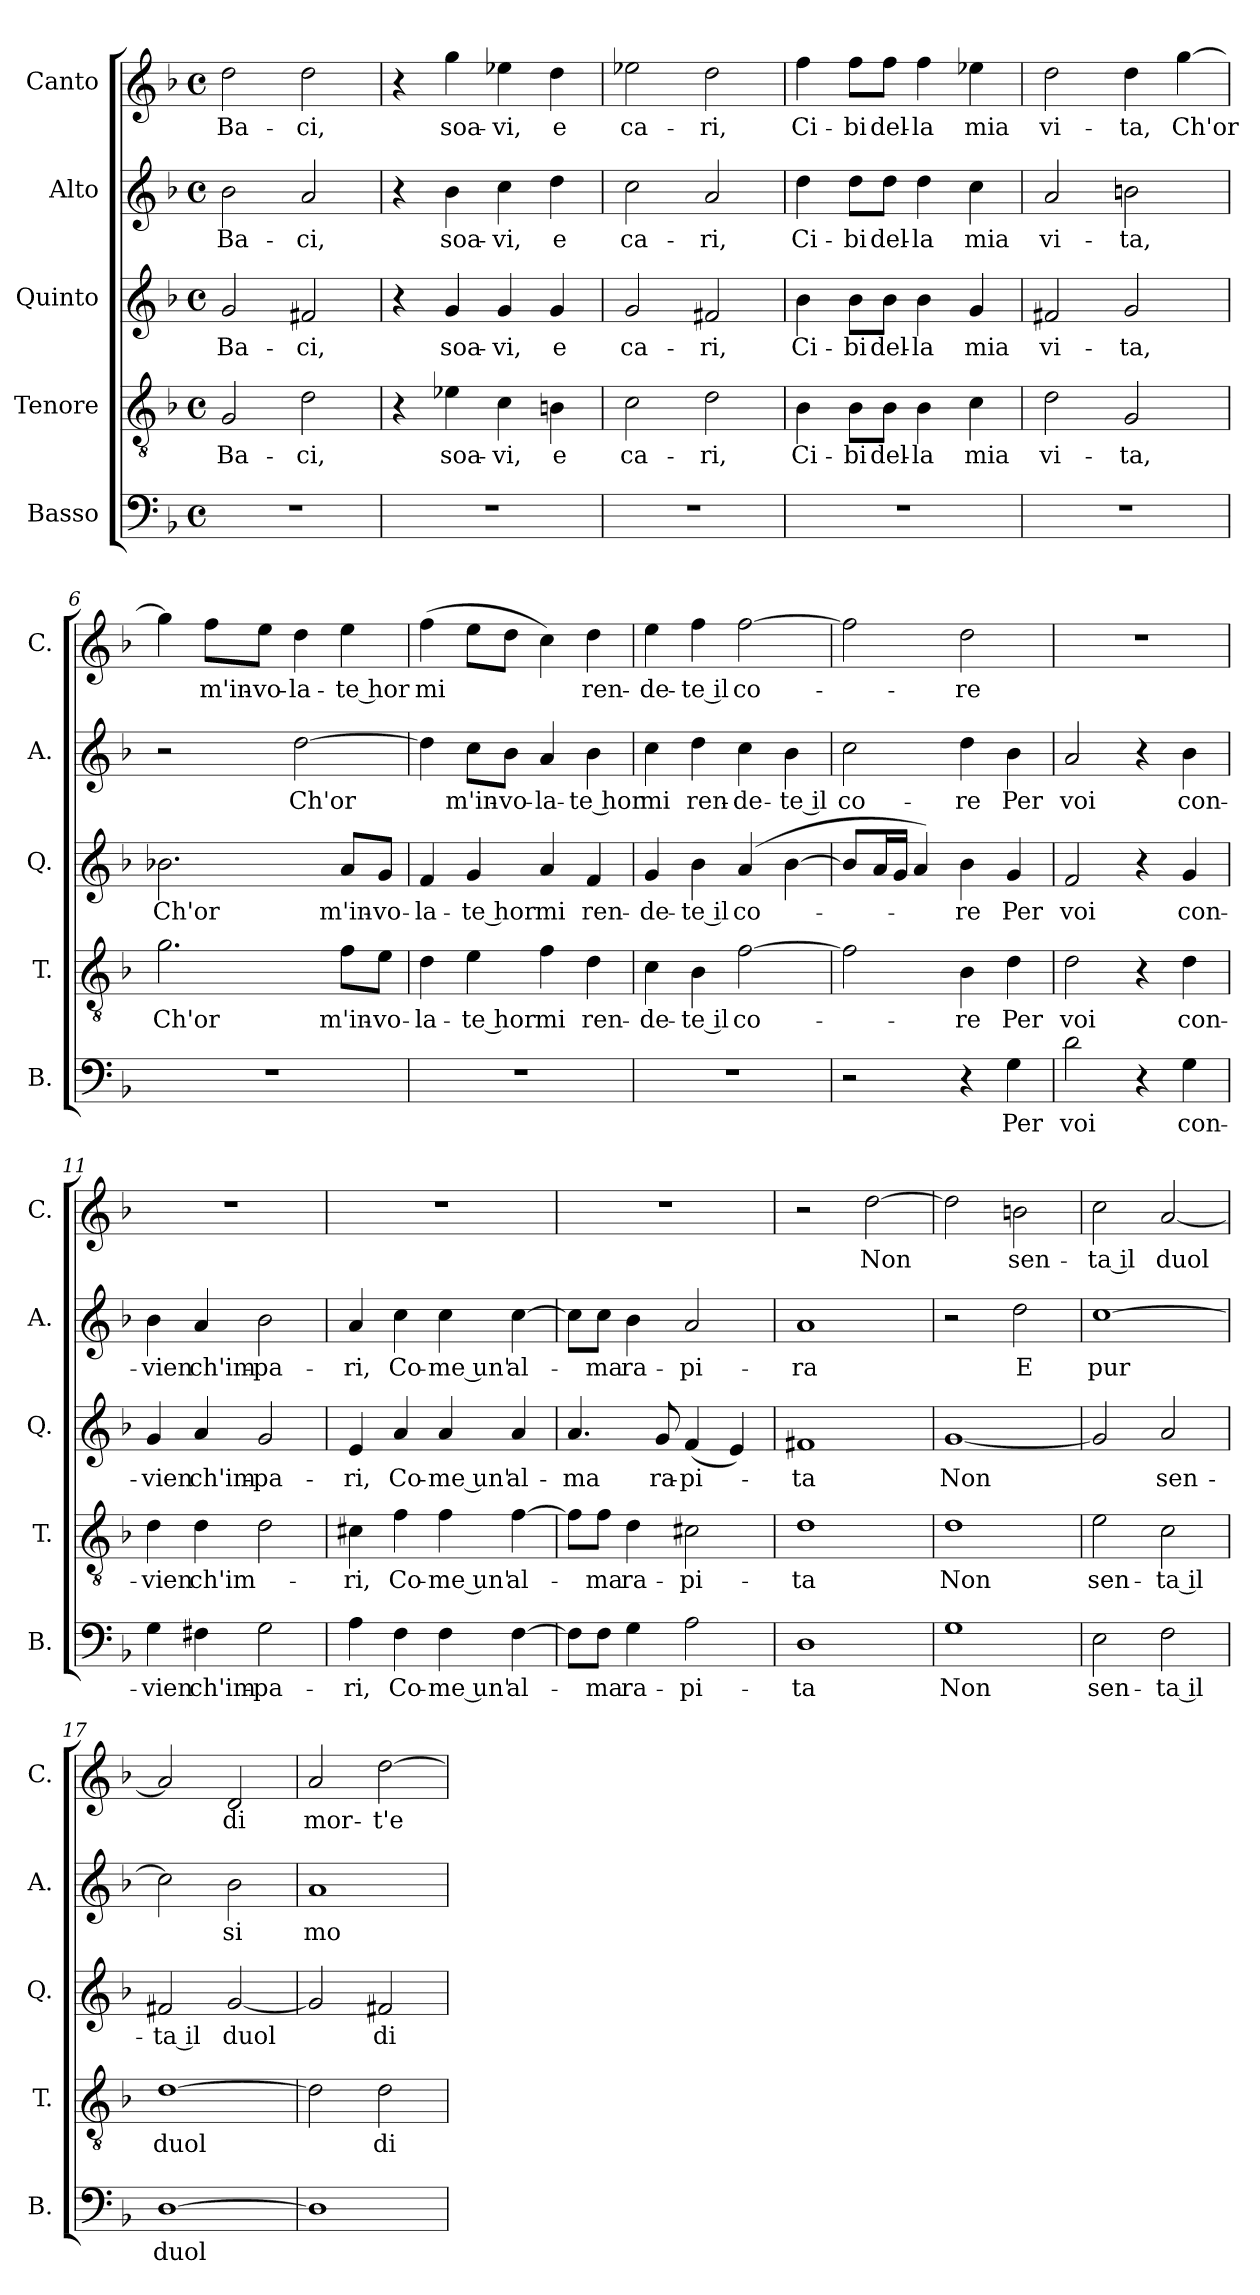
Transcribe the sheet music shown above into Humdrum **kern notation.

**kern	**text	**kern	**text	**kern	**text	**kern	**text	**kern	**text
*part5	*part5	*part4	*part4	*part3	*part3	*part2	*part2	*part1	*part1
*staff5	*staff5	*staff4	*staff4	*staff3	*staff3	*staff2	*staff2	*staff1	*staff1
*I"Basso	*	*I"Tenore	*	*I"Quinto	*	*I"Alto	*	*I"Canto	*
*I'B.	*	*I'T.	*	*I'Q.	*	*I'A.	*	*I'C.	*
*clefF4	*	*clefGv2	*	*clefG2	*	*clefG2	*	*clefG2	*
*k[b-]	*	*k[b-]	*	*k[b-]	*	*k[b-]	*	*k[b-]	*
*M4/4	*	*M4/4	*	*M4/4	*	*M4/4	*	*M4/4	*
*met(c)	*	*met(c)	*	*met(c)	*	*met(c)	*	*met(c)	*
=1	=1	=1	=1	=1	=1	=1	=1	=1	=1
!	!	!	!LO:LY:b	!	!LO:LY:b	!	!LO:LY:b	!	!LO:LY:b
1r	.	2G/	Ba-	2g/	Ba-	2b-\	Ba-	2dd\	Ba-
!	!	!	!LO:LY:b	!	!LO:LY:b	!	!LO:LY:b	!	!LO:LY:b
.	.	2d\	-ci,	2f#X/	-ci,	2a/	-ci,	2dd\	-ci,
=2	=2	=2	=2	=2	=2	=2	=2	=2	=2
1r	.	4r	.	4r	.	4r	.	4r	.
!	!	!	!LO:LY:b	!	!LO:LY:b	!	!LO:LY:b	!	!LO:LY:b
.	.	4e-X\	soa-	4g/	soa-	4b-\	soa-	4gg\	soa-
!	!	!	!LO:LY:b	!	!LO:LY:b	!	!LO:LY:b	!	!LO:LY:b
.	.	4c\	-vi,	4g/	-vi,	4cc\	-vi,	4ee-X\	-vi,
!	!	!	!LO:LY:b	!	!LO:LY:b	!	!LO:LY:b	!	!LO:LY:b
.	.	4Bn\	e	4g/	e	4dd\	e	4dd\	e
=3	=3	=3	=3	=3	=3	=3	=3	=3	=3
!	!	!	!LO:LY:b	!	!LO:LY:b	!	!LO:LY:b	!	!LO:LY:b
1r	.	2c\	ca-	2g/	ca-	2cc\	ca-	2ee-X\	ca-
!	!	!	!LO:LY:b	!	!LO:LY:b	!	!LO:LY:b	!	!LO:LY:b
.	.	2d\	-ri,	2f#X/	-ri,	2a/	-ri,	2dd\	-ri,
=4	=4	=4	=4	=4	=4	=4	=4	=4	=4
!	!	!	!LO:LY:b	!	!LO:LY:b	!	!LO:LY:b	!	!LO:LY:b
1r	.	4B-\	Ci-	4b-\	Ci-	4dd\	Ci-	4ff\	Ci-
!	!	!	!LO:LY:b	!	!LO:LY:b	!	!LO:LY:b	!	!LO:LY:b
.	.	8B-\L	-bi	8b-\L	-bi	8dd\L	-bi	8ff\L	-bi
!	!	!	!LO:LY:b	!	!LO:LY:b	!	!LO:LY:b	!	!LO:LY:b
.	.	8B-\J	del-	8b-\J	del-	8dd\J	del-	8ff\J	del-
!	!	!	!LO:LY:b	!	!LO:LY:b	!	!LO:LY:b	!	!LO:LY:b
.	.	4B-\	-la	4b-\	-la	4dd\	-la	4ff\	-la
!	!	!	!LO:LY:b	!	!LO:LY:b	!	!LO:LY:b	!	!LO:LY:b
.	.	4c\	mia	4g/	mia	4cc\	mia	4ee-X\	mia
=5	=5	=5	=5	=5	=5	=5	=5	=5	=5
!	!	!	!LO:LY:b	!	!LO:LY:b	!	!LO:LY:b	!	!LO:LY:b
1r	.	2d\	vi-	2f#X/	vi-	2a/	vi-	2dd\	vi-
!	!	!	!LO:LY:b	!	!LO:LY:b	!	!LO:LY:b	!	!LO:LY:b
.	.	2G/	-ta,	2g/	ta,	2bn\	-ta,	4dd\	-ta,
!	!	!	!	!	!	!	!	!	!LO:LY:b
.	.	.	.	.	.	.	.	[4gg\	Ch'or
!!LO:LB:g=z
=6	=6	=6	=6	=6	=6	=6	=6	=6	=6
!	!	!	!LO:LY:b	!	!LO:LY:b	!	!	!	!
1r	.	2.g\	Ch'or	2.b-X\	Ch'or	2r	.	4gg\]	.
!	!	!	!	!	!	!	!	!	!LO:LY:b
.	.	.	.	.	.	.	.	8ff\L	m'in-
!	!	!	!	!	!	!	!	!	!LO:LY:b
.	.	.	.	.	.	.	.	8ee\J	-vo-
!	!	!	!	!	!	!	!LO:LY:b	!	!LO:LY:b
.	.	.	.	.	.	[2dd\	Ch'or	4dd\	-la-
!	!	!	!LO:LY:b	!	!LO:LY:b	!	!	!	!LO:LY:b
.	.	8f\L	m'in-	8a/L	m'in-	.	.	4ee\	-te hor
!	!	!	!LO:LY:b	!	!LO:LY:b	!	!	!	!
.	.	8e\J	-vo-	8g/J	-vo-	.	.	.	.
=7	=7	=7	=7	=7	=7	=7	=7	=7	=7
!	!	!	!LO:LY:b	!	!LO:LY:b	!	!	!	!LO:LY:b
1r	.	4d\	-la-	4f/	-la-	4dd\]	.	(>4ff\	mi
!	!	!	!LO:LY:b	!	!LO:LY:b	!	!LO:LY:b	!	!
.	.	4e\	-te hor	4g/	-te hor	8cc\L	m'in-	8ee\L	.
!	!	!	!	!	!	!	!LO:LY:b	!	!
.	.	.	.	.	.	8b-\J	-vo-	8dd\J	.
!	!	!	!LO:LY:b	!	!LO:LY:b	!	!LO:LY:b	!	!
.	.	4f\	mi	4a/	mi	4a/	-la-	4cc\)	.
!	!	!	!LO:LY:b	!	!LO:LY:b	!	!LO:LY:b	!	!LO:LY:b
.	.	4d\	ren-	4f/	ren-	4b-\	-te hor	4dd\	ren-
=8	=8	=8	=8	=8	=8	=8	=8	=8	=8
!	!	!	!LO:LY:b	!	!LO:LY:b	!	!LO:LY:b	!	!LO:LY:b
1r	.	4c\	-de-	4g/	-de-	4cc\	mi	4ee\	-de-
!	!	!	!LO:LY:b	!	!LO:LY:b	!	!LO:LY:b	!	!LO:LY:b
.	.	4B-\	-te il	4b-\	-te il	4dd\	ren-	4ff\	-te il
!	!	!	!LO:LY:b	!	!LO:LY:b	!	!LO:LY:b	!	!LO:LY:b
.	.	[2f\	co-	(>4a/	co-	4cc\	-de-	[2ff\	co-
!	!	!	!	!	!	!	!LO:LY:b	!	!
.	.	.	.	[4b-\	.	4b-\	-te il	.	.
=9	=9	=9	=9	=9	=9	=9	=9	=9	=9
!	!	!	!	!	!	!	!LO:LY:b	!	!
2r	.	2f\]	.	8b-/L]	.	2cc\	co-	2ff\]	.
.	.	.	.	16a/L	.	.	.	.	.
.	.	.	.	16g/JJ	.	.	.	.	.
.	.	.	.	4a/)	.	.	.	.	.
!	!	!	!LO:LY:b	!	!LO:LY:b	!	!LO:LY:b	!	!LO:LY:b
4r	.	4B-\	-re	4b-\	-re	4dd\	-re	2dd\	-re
!	!LO:LY:b	!	!LO:LY:b	!	!LO:LY:b	!	!LO:LY:b	!	!
4G\	Per	4d\	Per	4g/	Per	4b-\	Per	.	.
!!LO:PB:g=z
=10	=10	=10	=10	=10	=10	=10	=10	=10	=10
!	!LO:LY:b	!	!LO:LY:b	!	!LO:LY:b	!	!LO:LY:b	!	!
2d\	voi	2d\	voi	2f/	voi	2a/	voi	1r	.
4r	.	4r	.	4r	.	4r	.	.	.
!	!LO:LY:b	!	!LO:LY:b	!	!LO:LY:b	!	!LO:LY:b	!	!
4G\	con-	4d\	con-	4g/	con-	4b-\	con-	.	.
=11	=11	=11	=11	=11	=11	=11	=11	=11	=11
!	!LO:LY:b	!	!LO:LY:b	!	!LO:LY:b	!	!LO:LY:b	!	!
4G\	-vien	4d\	-vien	4g/	-vien	4b-\	-vien	1r	.
!	!LO:LY:b	!	!LO:LY:b	!	!LO:LY:b	!	!LO:LY:b	!	!
4F#X\	ch'im-	4d\	ch'im-	4a/	ch'im-	4a/	ch'im-	.	.
!	!LO:LY:b	!	!	!	!LO:LY:b	!	!LO:LY:b	!	!
2G\	-pa-	2d\	.	2g/	-pa-	2b-\	-pa-	.	.
=12	=12	=12	=12	=12	=12	=12	=12	=12	=12
!	!LO:LY:b	!	!LO:LY:b	!	!LO:LY:b	!	!LO:LY:b	!	!
4A\	-ri,	4c#X\	-ri,	4e/	-ri,	4a/	-ri,	1r	.
!	!LO:LY:b	!	!LO:LY:b	!	!LO:LY:b	!	!LO:LY:b	!	!
4F\	Co-	4f\	Co-	4a/	Co-	4cc\	Co-	.	.
!	!LO:LY:b	!	!LO:LY:b	!	!LO:LY:b	!	!LO:LY:b	!	!
4F\	-me un'	4f\	-me un'	4a/	-me un'	4cc\	-me un'	.	.
!	!LO:LY:b	!	!LO:LY:b	!	!LO:LY:b	!	!LO:LY:b	!	!
[4F\	al-	[4f\	al-	4a/	al-	[4cc\	al-	.	.
=13	=13	=13	=13	=13	=13	=13	=13	=13	=13
!	!	!	!	!	!LO:LY:b	!	!	!	!
8F\L]	.	8f\L]	.	4.a/	-ma	8cc\L]	.	1r	.
!	!LO:LY:b	!	!LO:LY:b	!	!	!	!LO:LY:b	!	!
8F\J	-ma	8f\J	-ma	.	.	8cc\J	-ma	.	.
!	!LO:LY:b	!	!LO:LY:b	!	!	!	!LO:LY:b	!	!
4G\	ra-	4d\	ra-	.	.	4b-\	ra-	.	.
!	!	!	!	!	!LO:LY:b	!	!	!	!
.	.	.	.	8g/	ra-	.	.	.	.
!	!LO:LY:b	!	!LO:LY:b	!	!LO:LY:b	!	!LO:LY:b	!	!
2A\	-pi-	2c#X\	-pi-	(<4f/	-pi-	2a/	-pi-	.	.
.	.	.	.	4e/)	.	.	.	.	.
=14	=14	=14	=14	=14	=14	=14	=14	=14	=14
!	!LO:LY:b	!	!LO:LY:b	!	!LO:LY:b	!	!LO:LY:b	!	!
1D	-ta	1d	-ta	1f#X	-ta	1a	-ra	2r	.
!	!	!	!	!	!	!	!	!	!LO:LY:b
.	.	.	.	.	.	.	.	[2dd\	Non
!!LO:LB:g=z
=15	=15	=15	=15	=15	=15	=15	=15	=15	=15
!	!LO:LY:b	!	!LO:LY:b	!	!LO:LY:b	!	!	!	!
1G	Non	1d	Non	[1g	Non	2r	.	2dd\]	.
!	!	!	!	!	!	!	!LO:LY:b	!	!LO:LY:b
.	.	.	.	.	.	2dd\	E	2bn\	sen-
=16	=16	=16	=16	=16	=16	=16	=16	=16	=16
!	!LO:LY:b	!	!LO:LY:b	!	!	!	!LO:LY:b	!	!LO:LY:b
2E\	sen-	2e\	sen-	2g/]	.	[1cc	pur	2cc\	-ta il
!	!LO:LY:b	!	!LO:LY:b	!	!LO:LY:b	!	!	!	!LO:LY:b
2F\	-ta il	2c\	-ta il	2a/	sen-	.	.	[2a/	duol
=17	=17	=17	=17	=17	=17	=17	=17	=17	=17
!	!LO:LY:b	!	!LO:LY:b	!	!LO:LY:b	!	!	!	!
[1D	duol	[1d	duol	2f#X/	-ta il	2cc\]	.	2a/]	.
!	!	!	!	!	!LO:LY:b	!	!LO:LY:b	!	!LO:LY:b
.	.	.	.	[2g/	duol	2b-\	si	2d/	di
=18	=18	=18	=18	=18	=18	=18	=18	=18	=18
!	!	!	!	!	!	!	!LO:LY:b	!	!LO:LY:b
1D]	.	2d\]	.	2g/]	.	1a	mo-	2a/	mor-
!	!	!	!LO:LY:b	!	!LO:LY:b	!	!	!	!LO:LY:b
.	.	2d\	di	2f#X/	di	.	.	[2dd\	-t'e
=	=	=	=	=	=	=	=	=	=
*-	*-	*-	*-	*-	*-	*-	*-	*-	*-
